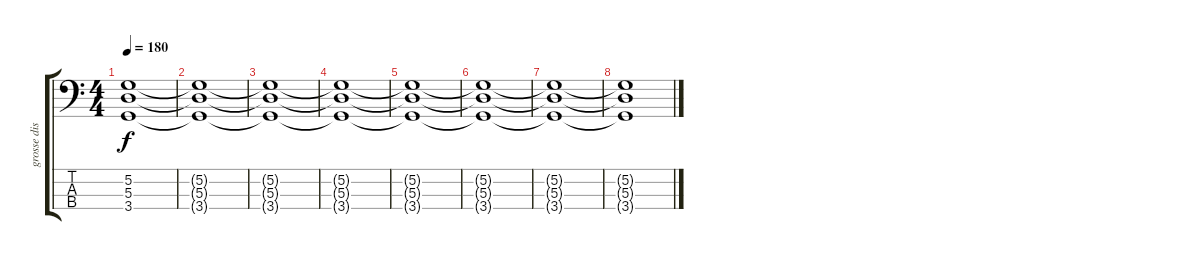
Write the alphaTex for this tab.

\track ("grosse disto intro" "grosse dis") {instrument distortionguitar}
\staff {score tabs}
\tuning (G2 D2 A1 E1) {hide}
\ts (4 4)
\tempo 180
\clef f4
\ks c
(5.2 5.3 3.4).1{dy f volume 0 instrument distortionguitar} |
(5.2{t} 5.3{t} 3.4{t}).1{volume 5} |
(5.2{t} 5.3{t} 3.4{t}).1{volume 8} |
(5.2{t} 5.3{t} 3.4{t}).1 |
(5.2{t} 5.3{t} 3.4{t}).1 |
(5.2{t} 5.3{t} 3.4{t}).1{volume 6} |
(5.2{t} 5.3{t} 3.4{t}).1{volume 3} |
(5.2{t} 5.3{t} 3.4{t}).1{volume 1}
